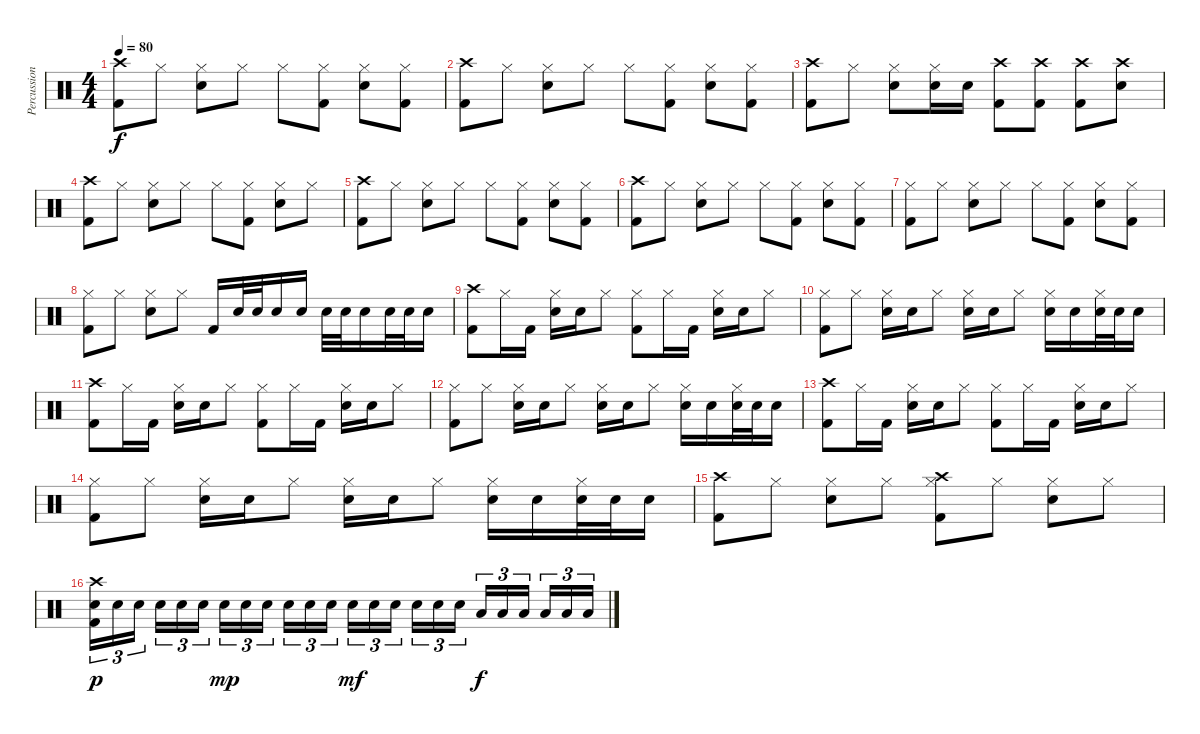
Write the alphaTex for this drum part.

\track ("Percussion" "Percussion") {instrument percussion}
\staff {score}
\articulation defaults
\ts (4 4)
\tempo 80
\clef neutral
\ks c
("Crash high (hit)" "Kick (hit) 2").8{dy f} "Hi-Hat (closed)".8 ("Hi-Hat (closed)" "Snare (hit) 2").8 "Hi-Hat (closed)".8 "Hi-Hat (closed)".8 ("Hi-Hat (closed)" "Kick (hit) 2").8 ("Hi-Hat (closed)" "Snare (hit) 2").8 ("Hi-Hat (closed)" "Kick (hit) 2").8 |
("Crash high (hit)" "Kick (hit) 2").8 "Hi-Hat (closed)".8 ("Hi-Hat (closed)" "Snare (hit) 2").8 "Hi-Hat (closed)".8 "Hi-Hat (closed)".8 ("Hi-Hat (closed)" "Kick (hit) 2").8 ("Hi-Hat (closed)" "Snare (hit) 2").8 ("Hi-Hat (closed)" "Kick (hit) 2").8 |
("Crash high (hit)" "Kick (hit) 2").8 "Hi-Hat (closed)".8 ("Hi-Hat (closed)" "Snare (hit) 2").8 ("Hi-Hat (closed)" "Snare (hit) 2").16 "Snare (hit) 2".16 ("Crash high (hit)" "Kick (hit) 2").8 ("Crash high (hit)" "Kick (hit) 2").8 ("Crash high (hit)" "Kick (hit) 2").8 ("Crash high (hit)" "Snare (hit) 2").8 |
("Crash high (hit)" "Kick (hit) 2").8 "Hi-Hat (closed)".8 ("Hi-Hat (closed)" "Snare (hit) 2").8 "Hi-Hat (closed)".8 "Hi-Hat (closed)".8 ("Hi-Hat (closed)" "Kick (hit) 2").8 ("Hi-Hat (closed)" "Snare (hit) 2").8 "Hi-Hat (closed)".8 |
("Crash high (hit)" "Kick (hit) 2").8 "Hi-Hat (closed)".8 ("Hi-Hat (closed)" "Snare (hit) 2").8 "Hi-Hat (closed)".8 "Hi-Hat (closed)".8 ("Hi-Hat (closed)" "Kick (hit) 2").8 ("Hi-Hat (closed)" "Snare (hit) 2").8 ("Hi-Hat (closed)" "Kick (hit) 2").8 |
("Crash high (hit)" "Kick (hit) 2").8 "Hi-Hat (closed)".8 ("Hi-Hat (closed)" "Snare (hit) 2").8 "Hi-Hat (closed)".8 "Hi-Hat (closed)".8 ("Hi-Hat (closed)" "Kick (hit) 2").8 ("Hi-Hat (closed)" "Snare (hit) 2").8 ("Hi-Hat (closed)" "Kick (hit) 2").8 |
("Hi-Hat (closed)" "Kick (hit) 2").8 "Hi-Hat (closed)".8 ("Hi-Hat (closed)" "Snare (hit) 2").8 "Hi-Hat (closed)".8 "Hi-Hat (closed)".8 ("Hi-Hat (closed)" "Kick (hit) 2").8 ("Hi-Hat (closed)" "Snare (hit) 2").8 ("Hi-Hat (closed)" "Kick (hit) 2").8 |
("Hi-Hat (closed)" "Kick (hit) 2").8 "Hi-Hat (closed)".8 ("Hi-Hat (closed)" "Snare (hit) 2").8 "Hi-Hat (closed)".8 "Kick (hit) 2".16 "Snare (hit) 2".32 "Snare (hit) 2".32 "Snare (hit) 2".16 "Snare (hit) 2".16 "Snare (hit) 2".32 "Snare (hit) 2".32 "Snare (hit) 2".16 "Snare (hit) 2".32 "Snare (hit) 2".32 "Snare (hit) 2".16 |
("Crash high (hit)" "Kick (hit) 2").8 "Hi-Hat (closed)".16 "Kick (hit) 2".16 ("Hi-Hat (closed)" "Snare (hit) 2").16 "Snare (hit) 2".16 "Hi-Hat (closed)".8 ("Hi-Hat (closed)" "Kick (hit) 2").8 "Hi-Hat (closed)".16 "Kick (hit) 2".16 ("Hi-Hat (closed)" "Snare (hit) 2").16 "Snare (hit) 2".16 "Hi-Hat (closed)".8 |
("Hi-Hat (closed)" "Kick (hit) 2").8 "Hi-Hat (closed)".8 ("Hi-Hat (closed)" "Snare (hit) 2").16 "Snare (hit) 2".16 "Hi-Hat (closed)".8 ("Hi-Hat (closed)" "Snare (hit) 2").16 "Snare (hit) 2".16 "Hi-Hat (closed)".8 ("Hi-Hat (closed)" "Snare (hit) 2").16 "Snare (hit) 2".16 ("Hi-Hat (closed)" "Snare (hit) 2").32 "Snare (hit) 2".32 "Snare (hit) 2".16 |
("Crash high (hit)" "Kick (hit) 2").8 "Hi-Hat (closed)".16 "Kick (hit) 2".16 ("Hi-Hat (closed)" "Snare (hit) 2").16 "Snare (hit) 2".16 "Hi-Hat (closed)".8 ("Hi-Hat (closed)" "Kick (hit) 2").8 "Hi-Hat (closed)".16 "Kick (hit) 2".16 ("Hi-Hat (closed)" "Snare (hit) 2").16 "Snare (hit) 2".16 "Hi-Hat (closed)".8 |
("Hi-Hat (closed)" "Kick (hit) 2").8 "Hi-Hat (closed)".8 ("Hi-Hat (closed)" "Snare (hit) 2").16 "Snare (hit) 2".16 "Hi-Hat (closed)".8 ("Hi-Hat (closed)" "Snare (hit) 2").16 "Snare (hit) 2".16 "Hi-Hat (closed)".8 ("Hi-Hat (closed)" "Snare (hit) 2").16 "Snare (hit) 2".16 ("Hi-Hat (closed)" "Snare (hit) 2").32 "Snare (hit) 2".32 "Snare (hit) 2".16 |
("Crash high (hit)" "Kick (hit) 2").8 "Hi-Hat (closed)".16 "Kick (hit) 2".16 ("Hi-Hat (closed)" "Snare (hit) 2").16 "Snare (hit) 2".16 "Hi-Hat (closed)".8 ("Hi-Hat (closed)" "Kick (hit) 2").8 "Hi-Hat (closed)".16 "Kick (hit) 2".16 ("Hi-Hat (closed)" "Snare (hit) 2").16 "Snare (hit) 2".16 "Hi-Hat (closed)".8 |
("Hi-Hat (closed)" "Kick (hit) 2").8 "Hi-Hat (closed)".8 ("Hi-Hat (closed)" "Snare (hit) 2").16 "Snare (hit) 2".16 "Hi-Hat (closed)".8 ("Hi-Hat (closed)" "Snare (hit) 2").16 "Snare (hit) 2".16 "Hi-Hat (closed)".8 ("Hi-Hat (closed)" "Snare (hit) 2").16 "Snare (hit) 2".16 ("Hi-Hat (closed)" "Snare (hit) 2").32 "Snare (hit) 2".32 "Snare (hit) 2".16 |
("Crash high (hit)" "Kick (hit) 2").8 "Hi-Hat (closed)".8 ("Hi-Hat (closed)" "Snare (hit) 2").8 "Hi-Hat (closed)".8 ("Crash high (hit)" "Hi-Hat (closed)" "Kick (hit) 2").8 "Hi-Hat (closed)".8 ("Hi-Hat (closed)" "Snare (hit) 2").8 "Hi-Hat (closed)".8 |
("Crash high (hit)" "Snare (hit) 2" "Kick (hit) 2").16{tu (3 2) dy p} "Snare (hit) 2".16{tu (3 2)} "Snare (hit) 2".16{tu (3 2) beam splitsecondary} "Snare (hit) 2".16{tu (3 2)} "Snare (hit) 2".16{tu (3 2)} "Snare (hit) 2".16{tu (3 2)} "Snare (hit) 2".16{tu (3 2) dy mp} "Snare (hit) 2".16{tu (3 2)} "Snare (hit) 2".16{tu (3 2) beam splitsecondary} "Snare (hit) 2".16{tu (3 2)} "Snare (hit) 2".16{tu (3 2)} "Snare (hit) 2".16{tu (3 2)} "Snare (hit) 2".16{tu (3 2) dy mf} "Snare (hit) 2".16{tu (3 2)} "Snare (hit) 2".16{tu (3 2) beam splitsecondary} "Snare (hit) 2".16{tu (3 2)} "Snare (hit) 2".16{tu (3 2)} "Snare (hit) 2".16{tu (3 2)} "Low Floor Tom (hit)".16{tu (3 2) dy f} "Low Floor Tom (hit)".16{tu (3 2)} "Low Floor Tom (hit)".16{tu (3 2) beam splitsecondary} "Low Floor Tom (hit)".16{tu (3 2)} "Low Floor Tom (hit)".16{tu (3 2)} "Low Floor Tom (hit)".16{tu (3 2)}
